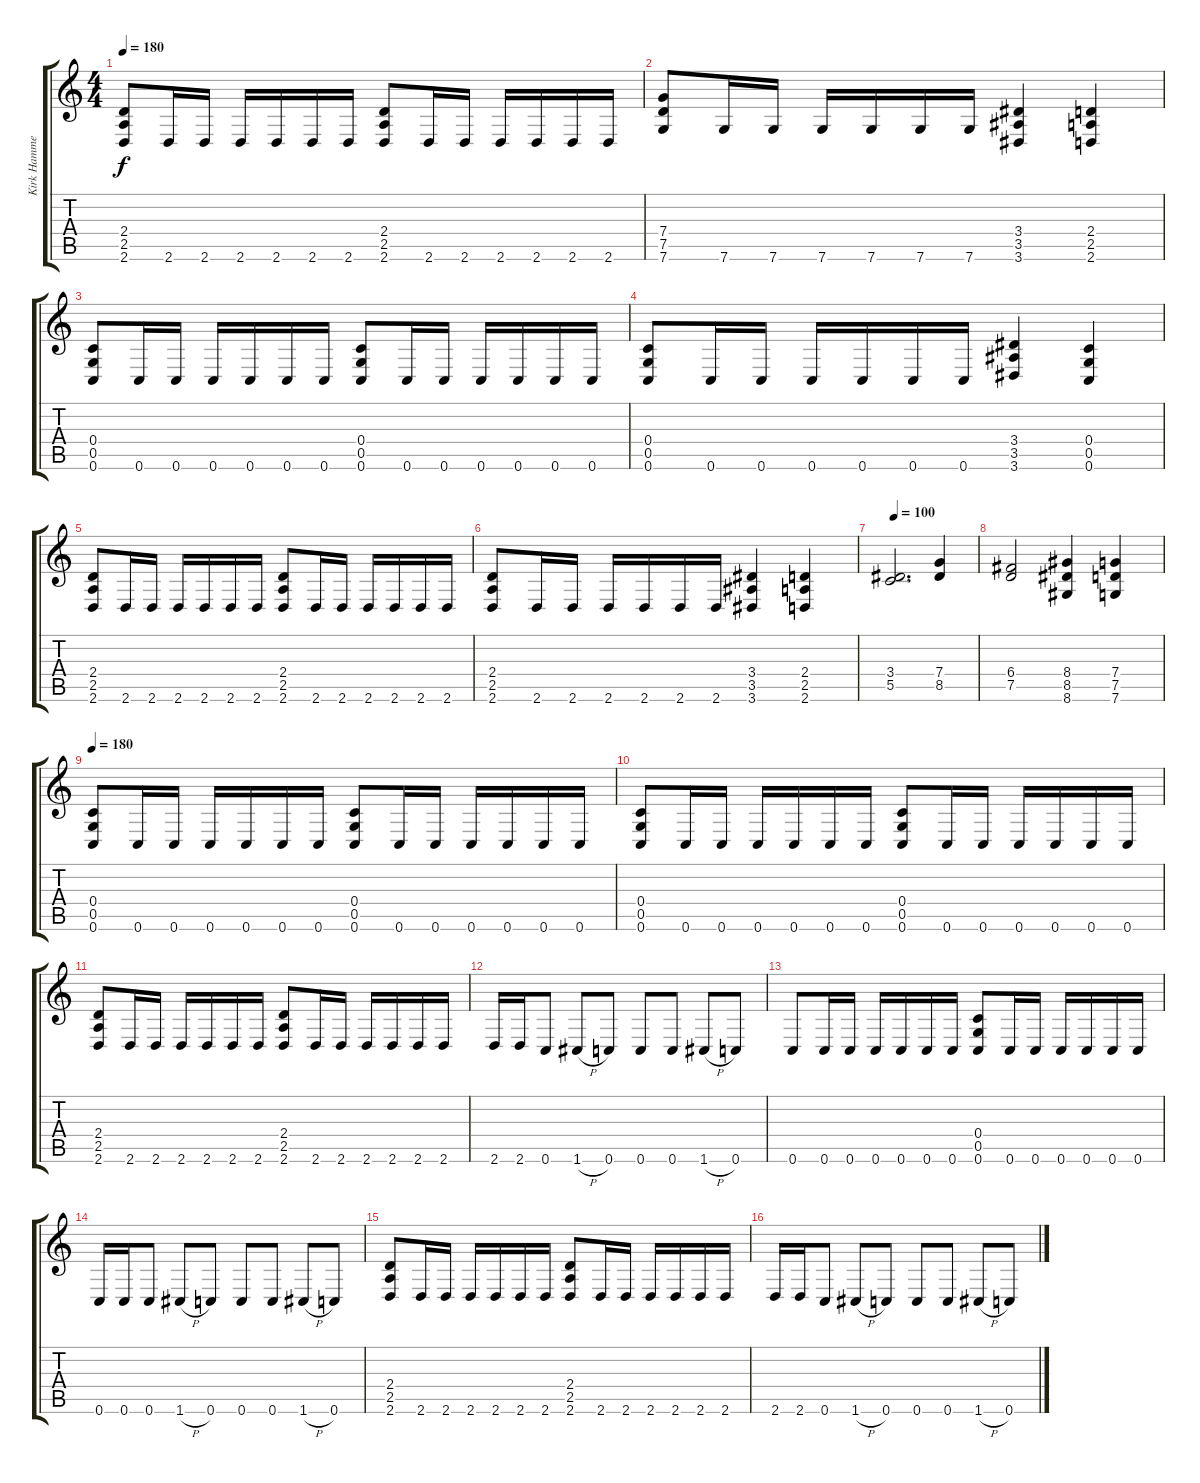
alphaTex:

\track ("Kirk Hammet" "Kirk Hamme") {instrument distortionguitar}
\staff {score tabs}
\tuning (D4 A3 F3 C3 G2 C2) {hide}
\ts (4 4)
\tempo 180
\clef g2
\ks c
(2.4 2.5 2.6).8{dy f} 2.6.16 2.6.16 2.6.16 2.6.16 2.6.16 2.6.16 (2.4 2.5 2.6).8 2.6.16 2.6.16 2.6.16 2.6.16 2.6.16 2.6.16 |
(7.4 7.5 7.6).8 7.6.16 7.6.16 7.6.16 7.6.16 7.6.16 7.6.16 (3.4 3.5 3.6).4 (2.4 2.5 2.6).4 |
(0.4 0.5 0.6).8 0.6.16 0.6.16 0.6.16 0.6.16 0.6.16 0.6.16 (0.4 0.5 0.6).8 0.6.16 0.6.16 0.6.16 0.6.16 0.6.16 0.6.16 |
(0.4 0.5 0.6).8 0.6.16 0.6.16 0.6.16 0.6.16 0.6.16 0.6.16 (3.4 3.5 3.6).4 (0.4 0.5 0.6).4 |
(2.4 2.5 2.6).8 2.6.16 2.6.16 2.6.16 2.6.16 2.6.16 2.6.16 (2.4 2.5 2.6).8 2.6.16 2.6.16 2.6.16 2.6.16 2.6.16 2.6.16 |
(2.4 2.5 2.6).8 2.6.16 2.6.16 2.6.16 2.6.16 2.6.16 2.6.16 (3.4 3.5 3.6).4 (2.4 2.5 2.6).4 |
\tempo 100
(3.4 5.5).2{d} (7.4 8.5).4 |
(6.4 7.5).2 (8.4 8.5 8.6).4 (7.4 7.5 7.6).4 |
\tempo 180
(0.4 0.5 0.6).8{volume 9} 0.6.16 0.6.16 0.6.16 0.6.16 0.6.16 0.6.16 (0.4 0.5 0.6).8 0.6.16 0.6.16 0.6.16 0.6.16 0.6.16 0.6.16 |
(0.4 0.5 0.6).8 0.6.16 0.6.16 0.6.16 0.6.16 0.6.16 0.6.16 (0.4 0.5 0.6).8 0.6.16 0.6.16 0.6.16 0.6.16 0.6.16 0.6.16 |
(2.4 2.5 2.6).8 2.6.16 2.6.16 2.6.16 2.6.16 2.6.16 2.6.16 (2.4 2.5 2.6).8 2.6.16 2.6.16 2.6.16 2.6.16 2.6.16 2.6.16 |
2.6.16 2.6.16 0.6.8 1.6{h}.8 0.6.8 0.6.8 0.6.8 1.6{h}.8 0.6.8 |
0.6.8 0.6.16 0.6.16 0.6.16 0.6.16 0.6.16 0.6.16 (0.4 0.5 0.6).8 0.6.16 0.6.16 0.6.16 0.6.16 0.6.16 0.6.16 |
0.6.16 0.6.16 0.6.8 1.6{h}.8 0.6.8 0.6.8 0.6.8 1.6{h}.8 0.6.8 |
(2.4 2.5 2.6).8 2.6.16 2.6.16 2.6.16 2.6.16 2.6.16 2.6.16 (2.4 2.5 2.6).8 2.6.16 2.6.16 2.6.16 2.6.16 2.6.16 2.6.16 |
2.6.16 2.6.16 0.6.8 1.6{h}.8 0.6.8 0.6.8 0.6.8 1.6{h}.8 0.6.8
